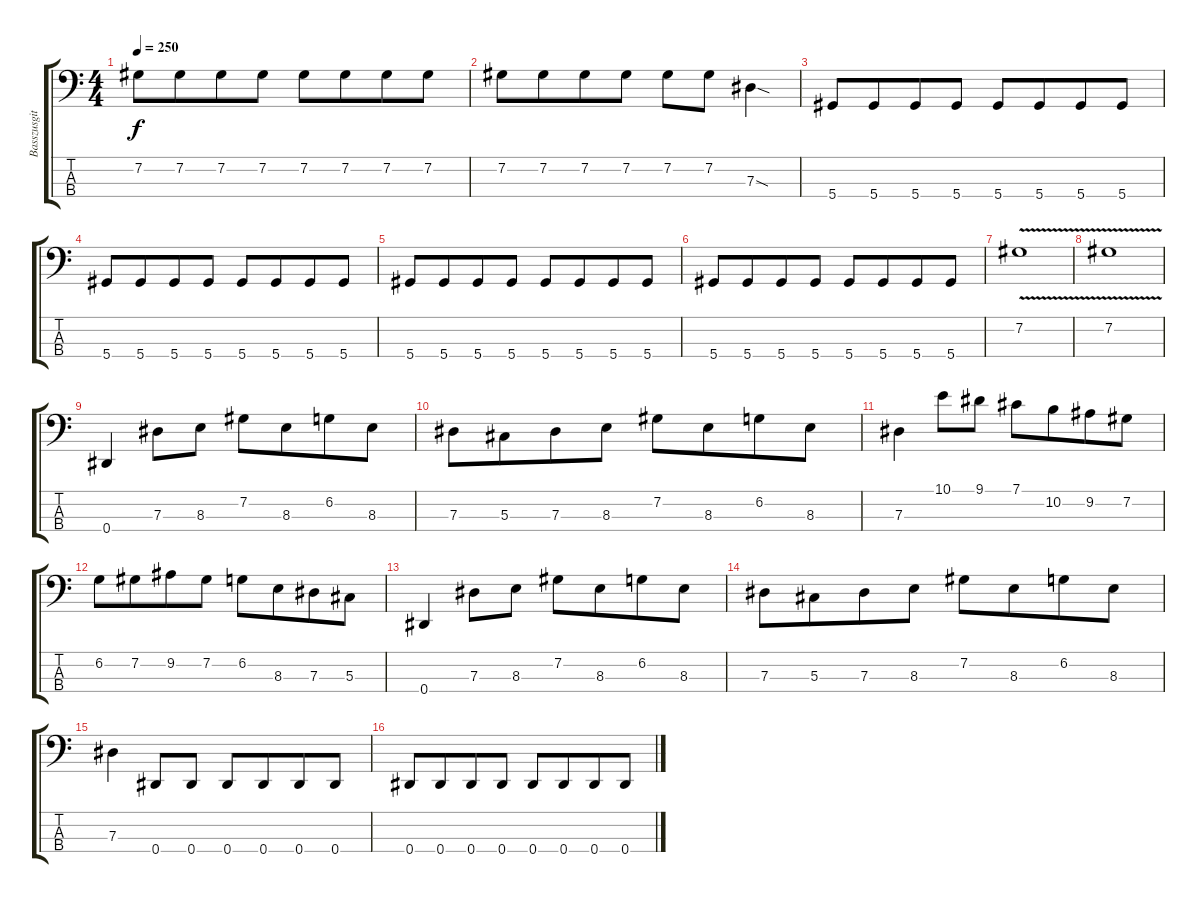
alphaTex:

\track ("Basszusgitár (Barry Dunaway)" "Basszusgit") {instrument electricbassfinger}
\staff {score tabs}
\tuning (Gb2 Db2 Ab1 Eb1) {hide}
\ts (4 4)
\tempo 250
\clef f4
\ks c
7.2.8{dy f} 7.2.8{beam merge} 7.2.8 7.2.8 7.2.8 7.2.8{beam merge} 7.2.8 7.2.8 |
7.2.8 7.2.8{beam merge} 7.2.8 7.2.8 7.2.8 7.2.8{beam merge} 7.3{sod}.4 |
5.4.8 5.4.8{beam merge} 5.4.8 5.4.8{beam split} 5.4.8 5.4.8{beam merge} 5.4.8 5.4.8 |
5.4.8 5.4.8{beam merge} 5.4.8 5.4.8{beam split} 5.4.8 5.4.8{beam merge} 5.4.8 5.4.8 |
5.4.8 5.4.8{beam merge} 5.4.8 5.4.8{beam split} 5.4.8 5.4.8{beam merge} 5.4.8 5.4.8 |
5.4.8 5.4.8{beam merge} 5.4.8 5.4.8{beam split} 5.4.8 5.4.8{beam merge} 5.4.8 5.4.8 |
7.2{v}.1 |
7.2{v}.1 |
0.4.4 7.3.8 8.3.8 7.2.8 8.3.8{beam merge} 6.2.8 8.3.8 |
7.3.8 5.3.8{beam merge} 7.3.8 8.3.8 7.2.8 8.3.8{beam merge} 6.2.8 8.3.8 |
7.3.4 10.1.8 9.1.8 7.1.8{beam merge} 10.2.8{beam merge} 9.2.8{beam merge} 7.2.8 |
6.2.8 7.2.8{beam merge} 9.2.8 7.2.8 6.2.8 8.3.8{beam merge} 7.3.8 5.3.8 |
0.4.4 7.3.8 8.3.8 7.2.8 8.3.8{beam merge} 6.2.8 8.3.8 |
7.3.8 5.3.8{beam merge} 7.3.8 8.3.8 7.2.8 8.3.8{beam merge} 6.2.8 8.3.8 |
7.3.4 0.4.8 0.4.8 0.4.8 0.4.8{beam merge} 0.4.8 0.4.8 |
0.4.8 0.4.8{beam merge} 0.4.8 0.4.8 0.4.8 0.4.8{beam merge} 0.4.8 0.4.8
